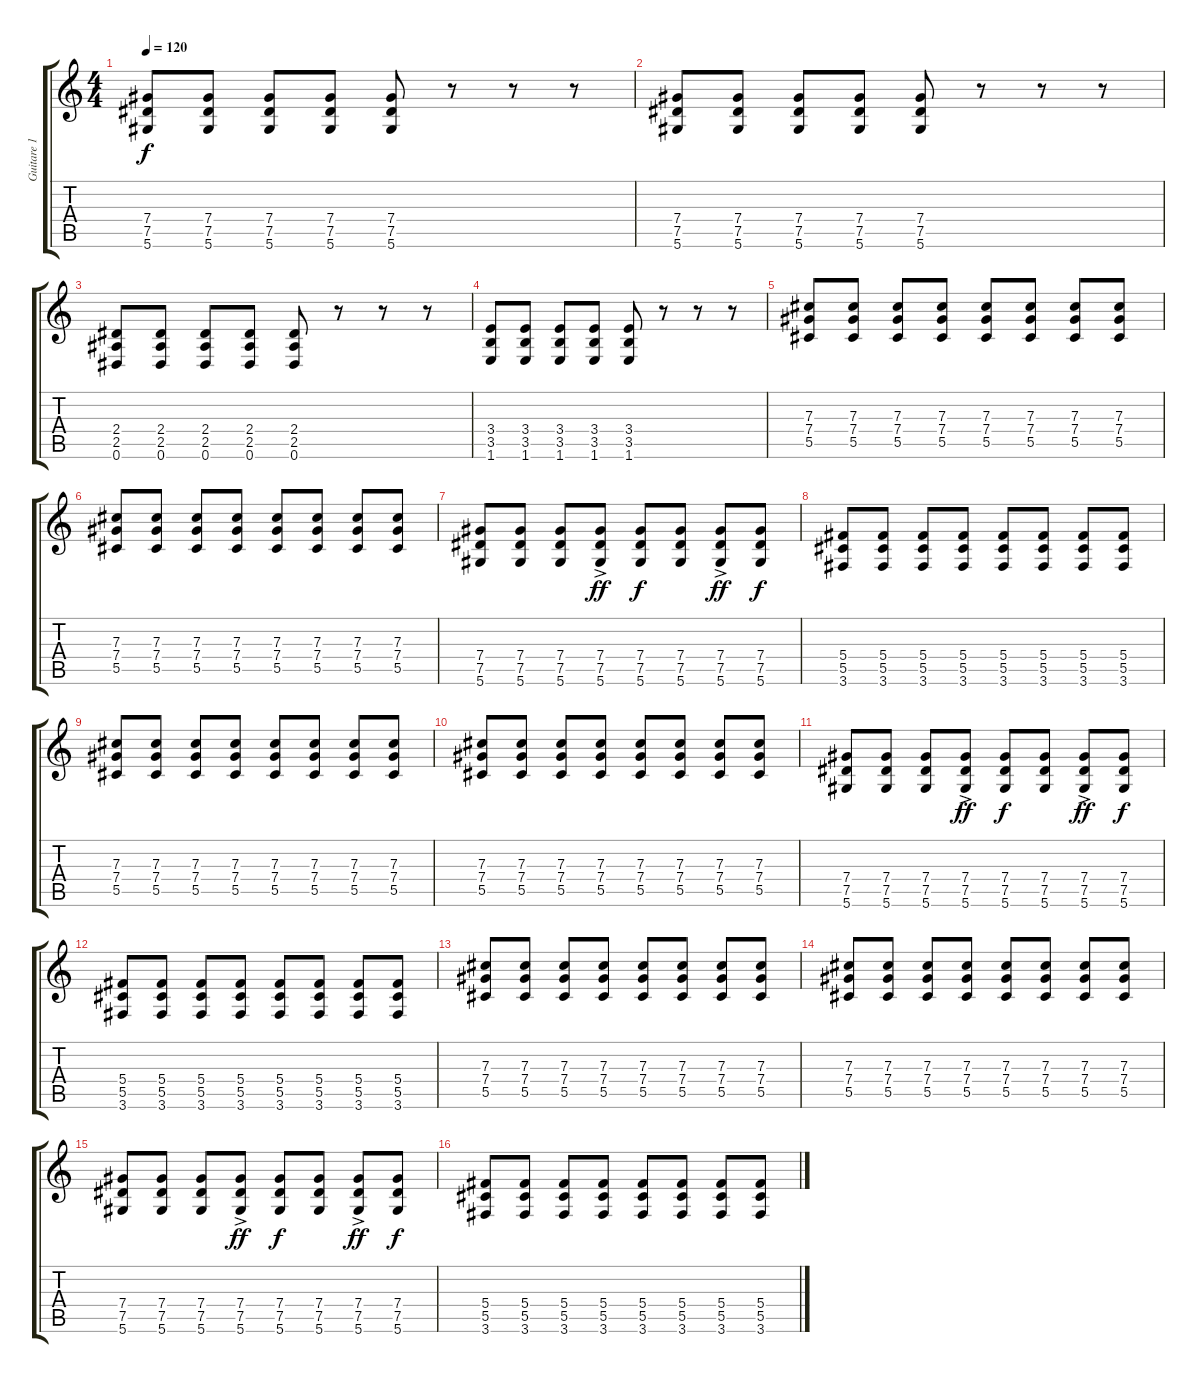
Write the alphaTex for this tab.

\track ("Guitare 1 - Tom" "Guitare 1 ") {instrument acousticguitarsteel}
\staff {score tabs}
\tuning (Eb4 Bb3 Gb3 Db3 Ab2 Eb2) {hide}
\ts (4 4)
\tempo 120
\clef g2
\ks c
(7.4 7.5 5.6).8{dy f} (7.4 7.5 5.6).8 (7.4 7.5 5.6).8 (7.4 7.5 5.6).8 (7.4 7.5 5.6).8 r.8 r.8 r.8 |
(7.4 7.5 5.6).8 (7.4 7.5 5.6).8 (7.4 7.5 5.6).8 (7.4 7.5 5.6).8 (7.4 7.5 5.6).8 r.8 r.8 r.8 |
(2.4 2.5 0.6).8 (2.4 2.5 0.6).8 (2.4 2.5 0.6).8 (2.4 2.5 0.6).8 (2.4 2.5 0.6).8 r.8 r.8 r.8 |
(3.4 3.5 1.6).8 (3.4 3.5 1.6).8 (3.4 3.5 1.6).8 (3.4 3.5 1.6).8 (3.4 3.5 1.6).8 r.8 r.8 r.8 |
(7.3 7.4 5.5).8{instrument acousticguitarsteel} (7.3 7.4 5.5).8 (7.3 7.4 5.5).8 (7.3 7.4 5.5).8 (7.3 7.4 5.5).8 (7.3 7.4 5.5).8 (7.3 7.4 5.5).8 (7.3 7.4 5.5).8 |
(7.3 7.4 5.5).8 (7.3 7.4 5.5).8 (7.3 7.4 5.5).8 (7.3 7.4 5.5).8 (7.3 7.4 5.5).8 (7.3 7.4 5.5).8 (7.3 7.4 5.5).8 (7.3 7.4 5.5).8 |
(7.4 7.5 5.6).8 (7.4 7.5 5.6).8 (7.4 7.5 5.6).8 (7.4{ac} 7.5 5.6).8{dy ff} (7.4 7.5 5.6).8{dy f} (7.4 7.5 5.6).8 (7.4 7.5{ac} 5.6).8{dy ff} (7.4 7.5 5.6).8{dy f} |
(5.4 5.5 3.6).8 (5.4 5.5 3.6).8 (5.4 5.5 3.6).8 (5.4 5.5 3.6).8 (5.4 5.5 3.6).8 (5.4 5.5 3.6).8 (5.4 5.5 3.6).8 (5.4 5.5 3.6).8 |
(7.3 7.4 5.5).8 (7.3 7.4 5.5).8 (7.3 7.4 5.5).8 (7.3 7.4 5.5).8 (7.3 7.4 5.5).8 (7.3 7.4 5.5).8 (7.3 7.4 5.5).8 (7.3 7.4 5.5).8 |
(7.3 7.4 5.5).8 (7.3 7.4 5.5).8 (7.3 7.4 5.5).8 (7.3 7.4 5.5).8 (7.3 7.4 5.5).8 (7.3 7.4 5.5).8 (7.3 7.4 5.5).8 (7.3 7.4 5.5).8 |
(7.4 7.5 5.6).8 (7.4 7.5 5.6).8 (7.4 7.5 5.6).8 (7.4{ac} 7.5 5.6).8{dy ff} (7.4 7.5 5.6).8{dy f} (7.4 7.5 5.6).8 (7.4 7.5{ac} 5.6).8{dy ff} (7.4 7.5 5.6).8{dy f} |
(5.4 5.5 3.6).8 (5.4 5.5 3.6).8 (5.4 5.5 3.6).8 (5.4 5.5 3.6).8 (5.4 5.5 3.6).8 (5.4 5.5 3.6).8 (5.4 5.5 3.6).8 (5.4 5.5 3.6).8 |
(7.3 7.4 5.5).8 (7.3 7.4 5.5).8 (7.3 7.4 5.5).8 (7.3 7.4 5.5).8 (7.3 7.4 5.5).8 (7.3 7.4 5.5).8 (7.3 7.4 5.5).8 (7.3 7.4 5.5).8 |
(7.3 7.4 5.5).8 (7.3 7.4 5.5).8 (7.3 7.4 5.5).8 (7.3 7.4 5.5).8 (7.3 7.4 5.5).8 (7.3 7.4 5.5).8 (7.3 7.4 5.5).8 (7.3 7.4 5.5).8 |
(7.4 7.5 5.6).8 (7.4 7.5 5.6).8 (7.4 7.5 5.6).8 (7.4{ac} 7.5 5.6).8{dy ff} (7.4 7.5 5.6).8{dy f} (7.4 7.5 5.6).8 (7.4 7.5{ac} 5.6).8{dy ff} (7.4 7.5 5.6).8{dy f} |
(5.4 5.5 3.6).8 (5.4 5.5 3.6).8 (5.4 5.5 3.6).8 (5.4 5.5 3.6).8 (5.4 5.5 3.6).8 (5.4 5.5 3.6).8 (5.4 5.5 3.6).8 (5.4 5.5 3.6).8
